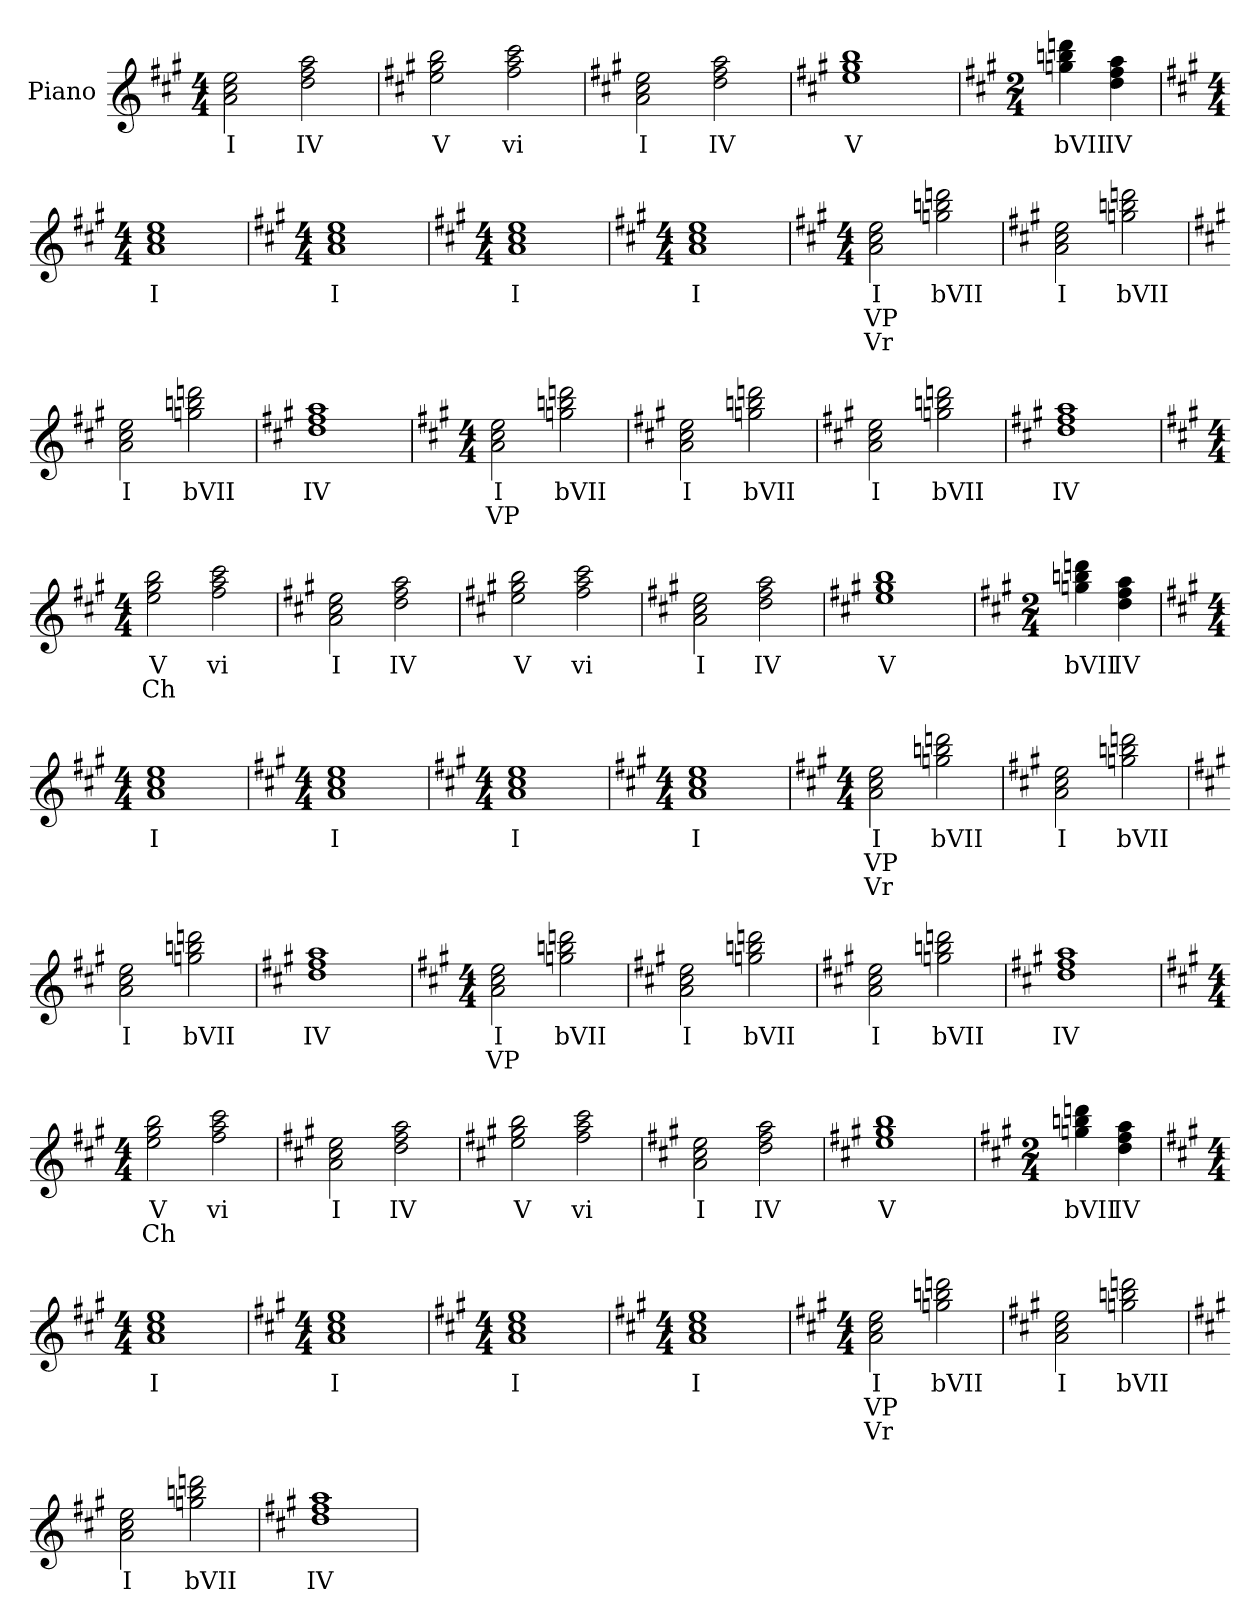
**kern	**text	**text	**text
*part1	*part1	*part1	*part1
*staff1	*staff1	*staff1	*staff1
*I"Piano	*	*	*
*I'Pno	*	*	*
*k[f#c#g#]	*	*	*
*A:	*	*	*
*M4/4	*	*	*
=	=	=	=
2a 2cc# 2ee	I	.	.
2dd 2ff# 2aa	IV	.	.
=	=	=	=
*k[f#c#g#]	*	*	*
*A:	*	*	*
2ee 2gg# 2bb	V	.	.
2ff# 2aa 2ccc#	vi	.	.
=	=	=	=
*k[f#c#g#]	*	*	*
*A:	*	*	*
2a 2cc# 2ee	I	.	.
2dd 2ff# 2aa	IV	.	.
=	=	=	=
*k[f#c#g#]	*	*	*
*A:	*	*	*
1ee 1gg# 1bb	V	.	.
=	=	=	=
*k[f#c#g#]	*	*	*
*A:	*	*	*
*M2/4	*	*	*
4ggn 4bbn 4dddn	bVII	.	.
4dd 4ff# 4aa	IV	.	.
=	=	=	=
*k[f#c#g#]	*	*	*
*A:	*	*	*
*M4/4	*	*	*
1a 1cc# 1ee	I	.	.
=	=	=	=
*k[f#c#g#]	*	*	*
*A:	*	*	*
*M4/4	*	*	*
1a 1cc# 1ee	I	.	.
=	=	=	=
*k[f#c#g#]	*	*	*
*A:	*	*	*
*M4/4	*	*	*
1a 1cc# 1ee	I	.	.
=	=	=	=
*k[f#c#g#]	*	*	*
*A:	*	*	*
*M4/4	*	*	*
1a 1cc# 1ee	I	.	.
=	=	=	=
*k[f#c#g#]	*	*	*
*A:	*	*	*
*M4/4	*	*	*
2a 2cc# 2ee	I	VP	Vr
2ggn 2bbn 2dddn	bVII	.	.
=	=	=	=
*k[f#c#g#]	*	*	*
*A:	*	*	*
2a 2cc# 2ee	I	.	.
2ggn 2bbn 2dddn	bVII	.	.
=	=	=	=
*k[f#c#g#]	*	*	*
*A:	*	*	*
2a 2cc# 2ee	I	.	.
2ggn 2bbn 2dddn	bVII	.	.
=	=	=	=
*k[f#c#g#]	*	*	*
*A:	*	*	*
1dd 1ff# 1aa	IV	.	.
=	=	=	=
*k[f#c#g#]	*	*	*
*A:	*	*	*
*M4/4	*	*	*
2a 2cc# 2ee	I	VP	.
2ggn 2bbn 2dddn	bVII	.	.
=	=	=	=
*k[f#c#g#]	*	*	*
*A:	*	*	*
2a 2cc# 2ee	I	.	.
2ggn 2bbn 2dddn	bVII	.	.
=	=	=	=
*k[f#c#g#]	*	*	*
*A:	*	*	*
2a 2cc# 2ee	I	.	.
2ggn 2bbn 2dddn	bVII	.	.
=	=	=	=
*k[f#c#g#]	*	*	*
*A:	*	*	*
1dd 1ff# 1aa	IV	.	.
=	=	=	=
*k[f#c#g#]	*	*	*
*A:	*	*	*
*M4/4	*	*	*
2ee 2gg# 2bb	V	Ch	.
2ff# 2aa 2ccc#	vi	.	.
=	=	=	=
*k[f#c#g#]	*	*	*
*A:	*	*	*
2a 2cc# 2ee	I	.	.
2dd 2ff# 2aa	IV	.	.
=	=	=	=
*k[f#c#g#]	*	*	*
*A:	*	*	*
2ee 2gg# 2bb	V	.	.
2ff# 2aa 2ccc#	vi	.	.
=	=	=	=
*k[f#c#g#]	*	*	*
*A:	*	*	*
2a 2cc# 2ee	I	.	.
2dd 2ff# 2aa	IV	.	.
=	=	=	=
*k[f#c#g#]	*	*	*
*A:	*	*	*
1ee 1gg# 1bb	V	.	.
=	=	=	=
*k[f#c#g#]	*	*	*
*A:	*	*	*
*M2/4	*	*	*
4ggn 4bbn 4dddn	bVII	.	.
4dd 4ff# 4aa	IV	.	.
=	=	=	=
*k[f#c#g#]	*	*	*
*A:	*	*	*
*M4/4	*	*	*
1a 1cc# 1ee	I	.	.
=	=	=	=
*k[f#c#g#]	*	*	*
*A:	*	*	*
*M4/4	*	*	*
1a 1cc# 1ee	I	.	.
=	=	=	=
*k[f#c#g#]	*	*	*
*A:	*	*	*
*M4/4	*	*	*
1a 1cc# 1ee	I	.	.
=	=	=	=
*k[f#c#g#]	*	*	*
*A:	*	*	*
*M4/4	*	*	*
1a 1cc# 1ee	I	.	.
=	=	=	=
*k[f#c#g#]	*	*	*
*A:	*	*	*
*M4/4	*	*	*
2a 2cc# 2ee	I	VP	Vr
2ggn 2bbn 2dddn	bVII	.	.
=	=	=	=
*k[f#c#g#]	*	*	*
*A:	*	*	*
2a 2cc# 2ee	I	.	.
2ggn 2bbn 2dddn	bVII	.	.
=	=	=	=
*k[f#c#g#]	*	*	*
*A:	*	*	*
2a 2cc# 2ee	I	.	.
2ggn 2bbn 2dddn	bVII	.	.
=	=	=	=
*k[f#c#g#]	*	*	*
*A:	*	*	*
1dd 1ff# 1aa	IV	.	.
=	=	=	=
*k[f#c#g#]	*	*	*
*A:	*	*	*
*M4/4	*	*	*
2a 2cc# 2ee	I	VP	.
2ggn 2bbn 2dddn	bVII	.	.
=	=	=	=
*k[f#c#g#]	*	*	*
*A:	*	*	*
2a 2cc# 2ee	I	.	.
2ggn 2bbn 2dddn	bVII	.	.
=	=	=	=
*k[f#c#g#]	*	*	*
*A:	*	*	*
2a 2cc# 2ee	I	.	.
2ggn 2bbn 2dddn	bVII	.	.
=	=	=	=
*k[f#c#g#]	*	*	*
*A:	*	*	*
1dd 1ff# 1aa	IV	.	.
=	=	=	=
*k[f#c#g#]	*	*	*
*A:	*	*	*
*M4/4	*	*	*
2ee 2gg# 2bb	V	Ch	.
2ff# 2aa 2ccc#	vi	.	.
=	=	=	=
*k[f#c#g#]	*	*	*
*A:	*	*	*
2a 2cc# 2ee	I	.	.
2dd 2ff# 2aa	IV	.	.
=	=	=	=
*k[f#c#g#]	*	*	*
*A:	*	*	*
2ee 2gg# 2bb	V	.	.
2ff# 2aa 2ccc#	vi	.	.
=	=	=	=
*k[f#c#g#]	*	*	*
*A:	*	*	*
2a 2cc# 2ee	I	.	.
2dd 2ff# 2aa	IV	.	.
=	=	=	=
*k[f#c#g#]	*	*	*
*A:	*	*	*
1ee 1gg# 1bb	V	.	.
=	=	=	=
*k[f#c#g#]	*	*	*
*A:	*	*	*
*M2/4	*	*	*
4ggn 4bbn 4dddn	bVII	.	.
4dd 4ff# 4aa	IV	.	.
=	=	=	=
*k[f#c#g#]	*	*	*
*A:	*	*	*
*M4/4	*	*	*
1a 1cc# 1ee	I	.	.
=	=	=	=
*k[f#c#g#]	*	*	*
*A:	*	*	*
*M4/4	*	*	*
1a 1cc# 1ee	I	.	.
=	=	=	=
*k[f#c#g#]	*	*	*
*A:	*	*	*
*M4/4	*	*	*
1a 1cc# 1ee	I	.	.
=	=	=	=
*k[f#c#g#]	*	*	*
*A:	*	*	*
*M4/4	*	*	*
1a 1cc# 1ee	I	.	.
=	=	=	=
*k[f#c#g#]	*	*	*
*A:	*	*	*
*M4/4	*	*	*
2a 2cc# 2ee	I	VP	Vr
2ggn 2bbn 2dddn	bVII	.	.
=	=	=	=
*k[f#c#g#]	*	*	*
*A:	*	*	*
2a 2cc# 2ee	I	.	.
2ggn 2bbn 2dddn	bVII	.	.
=	=	=	=
*k[f#c#g#]	*	*	*
*A:	*	*	*
2a 2cc# 2ee	I	.	.
2ggn 2bbn 2dddn	bVII	.	.
=	=	=	=
*k[f#c#g#]	*	*	*
*A:	*	*	*
1dd 1ff# 1aa	IV	.	.
=	=	=	=
*-	*-	*-	*-
